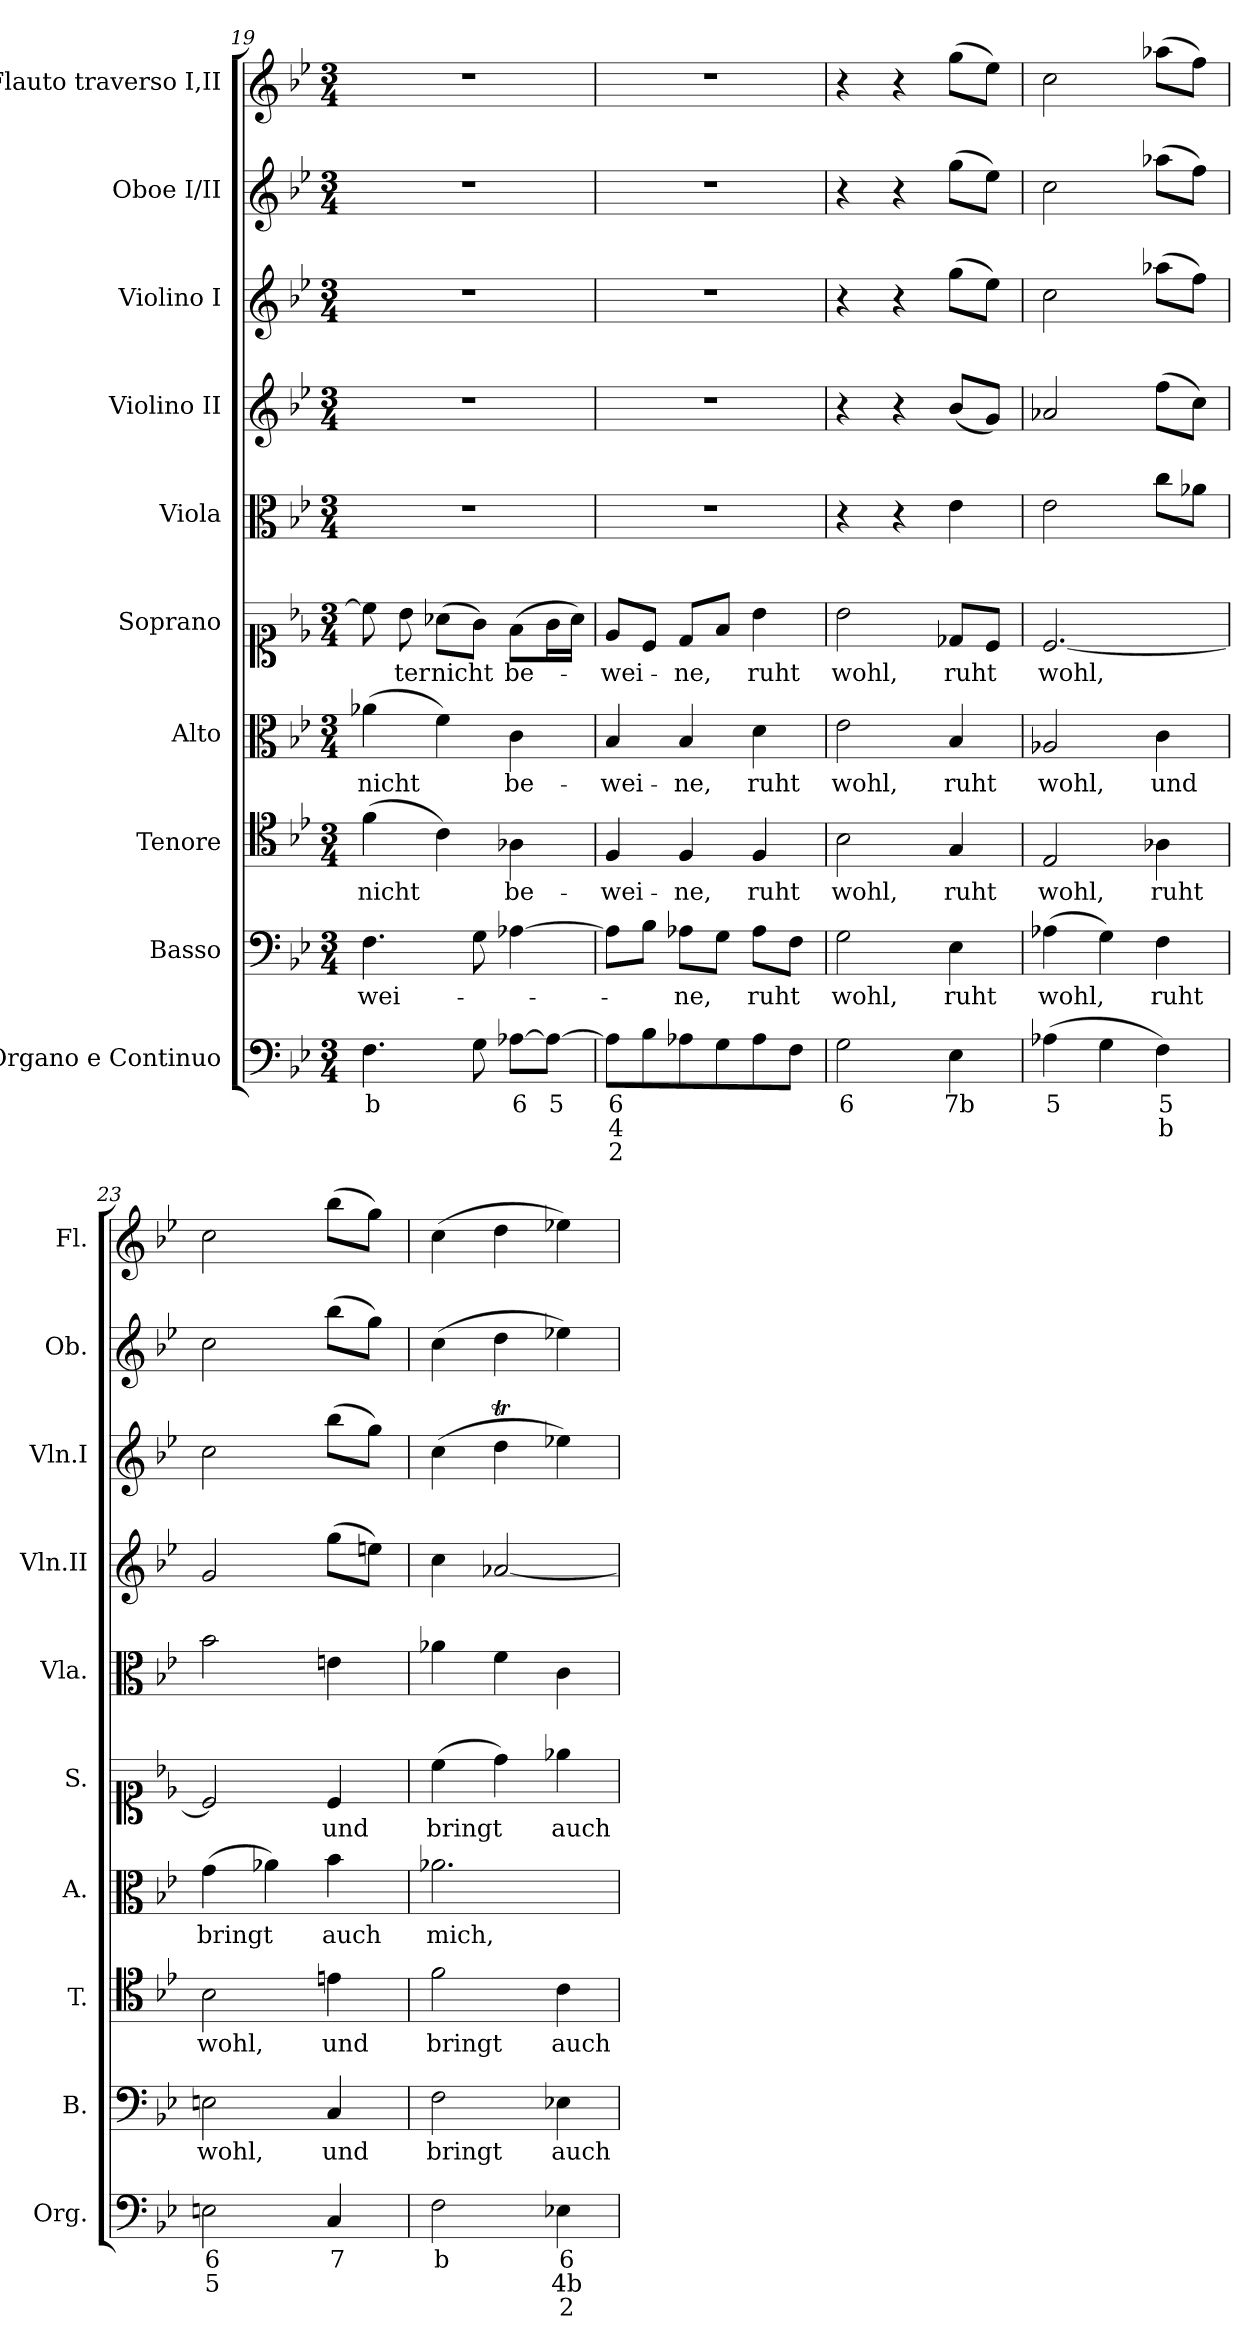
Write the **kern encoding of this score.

**kern	**text	**text	**text	**kern	**text	**kern	**text	**kern	**text	**kern	**text	**kern	**kern	**kern	**kern	**kern
*part10	*part10	*part10	*part10	*part9	*part9	*part8	*part8	*part7	*part7	*part6	*part6	*part5	*part4	*part3	*part2	*part1
*staff10	*staff10	*staff10	*staff10	*staff9	*staff9	*staff8	*staff8	*staff7	*staff7	*staff6	*staff6	*staff5	*staff4	*staff3	*staff2	*staff1
*I"Organo e  Continuo	*	*	*	*I"Basso	*	*I"Tenore	*	*I"Alto	*	*I"Soprano	*	*I"Viola	*I"Violino II	*I"Violino I	*I"Oboe I/II	*I"Flauto traverso I,II
*I'Org.	*	*	*	*I'B.	*	*I'T.	*	*I'A.	*	*I'S.	*	*I'Vla.	*I'Vln.II	*I'Vln.I	*I'Ob.	*I'Fl.
*clefF4	*	*	*	*clefF4	*	*clefC4	*	*clefC3	*	*clefC1	*	*clefC3	*clefG2	*clefG2	*clefG2	*clefG2
*k[b-e-]	*	*	*	*k[b-e-]	*	*k[b-e-]	*	*k[b-e-]	*	*k[b-e-]	*	*k[b-e-]	*k[b-e-]	*k[b-e-]	*k[b-e-]	*k[b-e-]
*M3/4	*	*	*	*M3/4	*	*M3/4	*	*M3/4	*	*M3/4	*	*M3/4	*M3/4	*M3/4	*M3/4	*M3/4
=19	=19	=19	=19	=19	=19	=19	=19	=19	=19	=19	=19	=19	=19	=19	=19	=19
4.F\	b	.	.	4.F\	-wei-	(>4f\	nicht	(>4a-X\	nicht	8cc\]	.	2.r	2.r	2.r	2.r	2.r
.	.	.	.	.	.	.	.	.	.	8b-\	-ter	.	.	.	.	.
.	.	.	.	.	.	4c\)	.	4f\)	.	(>8a-X\L	nicht	.	.	.	.	.
8G\	.	.	.	8G\	.	.	.	.	.	8g\J)	.	.	.	.	.	.
[8A-X\L	6	.	.	[4A-X\	.	4A-X\	be-	4c\	be-	(>8f\L	be-	.	.	.	.	.
8A-\J_	5	.	.	.	.	.	.	.	.	16g\L	.	.	.	.	.	.
.	.	.	.	.	.	.	.	.	.	16a-\JJ)	.	.	.	.	.	.
=20	=20	=20	=20	=20	=20	=20	=20	=20	=20	=20	=20	=20	=20	=20	=20	=20
8A-\L]	6	4	2	8A-\L]	.	4F/	-wei-	4B-/	-wei-	8e-/L	-wei-	2.r	2.r	2.r	2.r	2.r
8B-\	.	.	.	8B-\J	.	.	.	.	.	8c/J	.	.	.	.	.	.
8A-X\	.	.	.	8A-X\L	-ne,	4F/	-ne,	4B-/	-ne,	8d/L	-ne,	.	.	.	.	.
8G\	.	.	.	8G\J	.	.	.	.	.	8f/J	.	.	.	.	.	.
8A-\	.	.	.	8A-\L	ruht	4F/	ruht	4d\	ruht	4b-\	ruht	.	.	.	.	.
8F\J	.	.	.	8F\J	.	.	.	.	.	.	.	.	.	.	.	.
=21	=21	=21	=21	=21	=21	=21	=21	=21	=21	=21	=21	=21	=21	=21	=21	=21
2G\	6	.	.	2G\	wohl,	2B-\	wohl,	2e-\	wohl,	2b-\	wohl,	4r	4r	4r	4r	4r
.	.	.	.	.	.	.	.	.	.	.	.	4r	4r	4r	4r	4r
4E-\	7b	.	.	4E-\	ruht	4G/	ruht	4B-/	ruht	8d-X/L	ruht	4e-\	(<8b-/L	(>8gg\L	(>8gg\L	(>8gg\L
.	.	.	.	.	.	.	.	.	.	8c/J	.	.	8g/J)	8ee-\J)	8ee-\J)	8ee-\J)
=22	=22	=22	=22	=22	=22	=22	=22	=22	=22	=22	=22	=22	=22	=22	=22	=22
(>4A-X\	5	.	.	(>4A-X\	wohl,	2E-/	wohl,	2A-X/	wohl,	[2.c/	wohl,	2e-\	2a-X/	2cc\	2cc\	2cc\
4G\	.	.	.	4G\)	.	.	.	.	.	.	.	.	.	.	.	.
4F\)	5	b	.	4F\	ruht	4A-X\	ruht	4c\	und	.	.	8cc\L	(>8ff\L	(>8aa-X\L	(>8aa-X\L	(>8aa-X\L
.	.	.	.	.	.	.	.	.	.	.	.	8a-X\J	8cc\J)	8ff\J)	8ff\J)	8ff\J)
=23	=23	=23	=23	=23	=23	=23	=23	=23	=23	=23	=23	=23	=23	=23	=23	=23
2En\	6	5	.	2En\	wohl,	2B-\	wohl,	(>4g\	bringt	2c/]	.	2b-\	2g/	2cc\	2cc\	2cc\
.	.	.	.	.	.	.	.	4a-X\)	.	.	.	.	.	.	.	.
4C/	7	.	.	4C/	und	4en\	und	4b-\	auch	4c/	und	4en\	(>8gg\L	(>8bb-\L	(>8bb-\L	(>8bb-\L
.	.	.	.	.	.	.	.	.	.	.	.	.	8een\J)	8gg\J)	8gg\J)	8gg\J)
=24	=24	=24	=24	=24	=24	=24	=24	=24	=24	=24	=24	=24	=24	=24	=24	=24
2F\	b	.	.	2F\	bringt	2f\	bringt	2.a-X\	mich,	(>4cc\	bringt	4a-X\	4cc\	(>4cc\	(>4cc\	(>4cc\
.	.	.	.	.	.	.	.	.	.	4dd\)	.	4f\	[2a-X/	4ddt\	4dd\	4dd\
4E-X\	6	4b	2	4E-X\	auch	4c\	auch	.	.	4ee-X\	auch	4c\	.	4ee-X\)	4ee-X\)	4ee-X\)
=	=	=	=	=	=	=	=	=	=	=	=	=	=	=	=	=
*-	*-	*-	*-	*-	*-	*-	*-	*-	*-	*-	*-	*-	*-	*-	*-	*-
